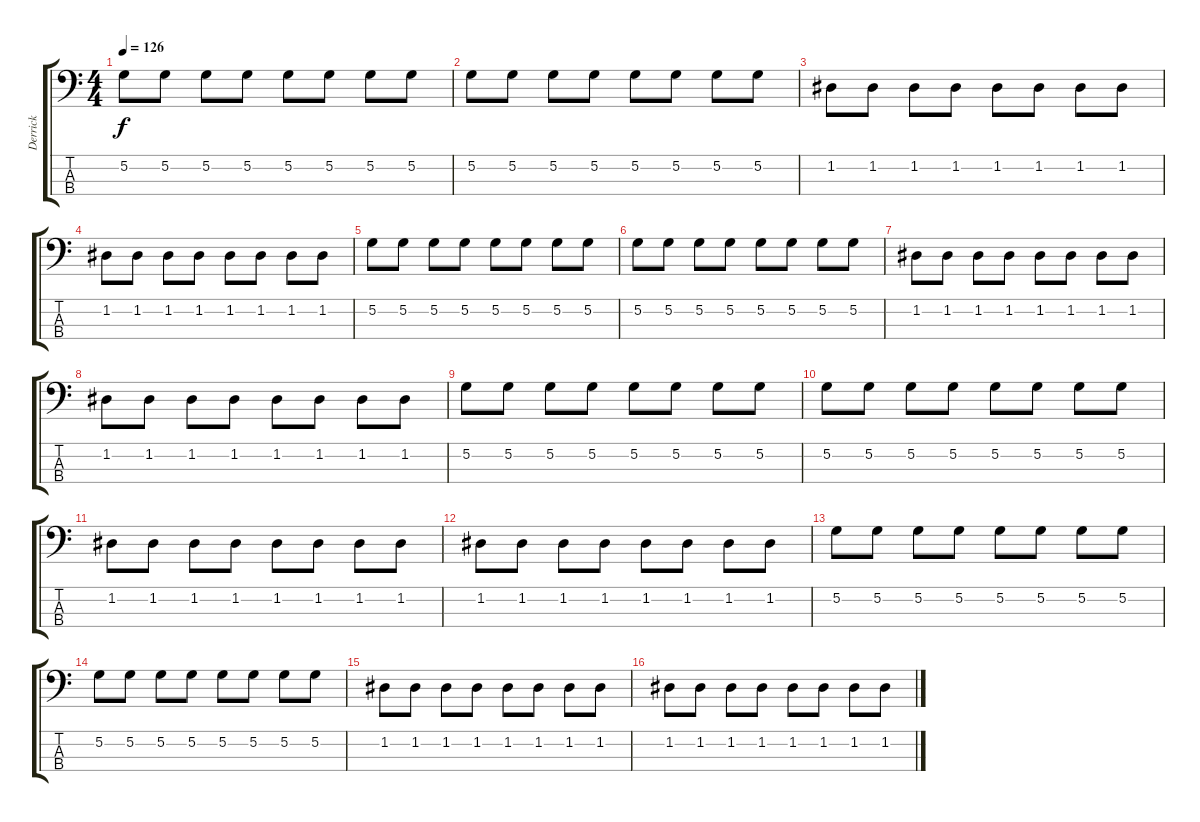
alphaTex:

\track ("Derrick" "Derrick") {instrument electricbassfinger}
\staff {score tabs}
\tuning (G2 D2 A1 E1) {hide}
\ts (4 4)
\tempo 126
\clef f4
\ks c
5.2.8{dy f} 5.2.8 5.2.8 5.2.8 5.2.8 5.2.8 5.2.8 5.2.8 |
5.2.8 5.2.8 5.2.8 5.2.8 5.2.8 5.2.8 5.2.8 5.2.8 |
1.2.8 1.2.8 1.2.8 1.2.8 1.2.8 1.2.8 1.2.8 1.2.8 |
1.2.8 1.2.8 1.2.8 1.2.8 1.2.8 1.2.8 1.2.8 1.2.8 |
5.2.8 5.2.8 5.2.8 5.2.8 5.2.8 5.2.8 5.2.8 5.2.8 |
5.2.8 5.2.8 5.2.8 5.2.8 5.2.8 5.2.8 5.2.8 5.2.8 |
1.2.8 1.2.8 1.2.8 1.2.8 1.2.8 1.2.8 1.2.8 1.2.8 |
1.2.8 1.2.8 1.2.8 1.2.8 1.2.8 1.2.8 1.2.8 1.2.8 |
5.2.8 5.2.8 5.2.8 5.2.8 5.2.8 5.2.8 5.2.8 5.2.8 |
5.2.8 5.2.8 5.2.8 5.2.8 5.2.8 5.2.8 5.2.8 5.2.8 |
1.2.8 1.2.8 1.2.8 1.2.8 1.2.8 1.2.8 1.2.8 1.2.8 |
1.2.8 1.2.8 1.2.8 1.2.8 1.2.8 1.2.8 1.2.8 1.2.8 |
5.2.8 5.2.8 5.2.8 5.2.8 5.2.8 5.2.8 5.2.8 5.2.8 |
5.2.8 5.2.8 5.2.8 5.2.8 5.2.8 5.2.8 5.2.8 5.2.8 |
1.2.8 1.2.8 1.2.8 1.2.8 1.2.8 1.2.8 1.2.8 1.2.8 |
1.2.8 1.2.8 1.2.8 1.2.8 1.2.8 1.2.8 1.2.8 1.2.8
